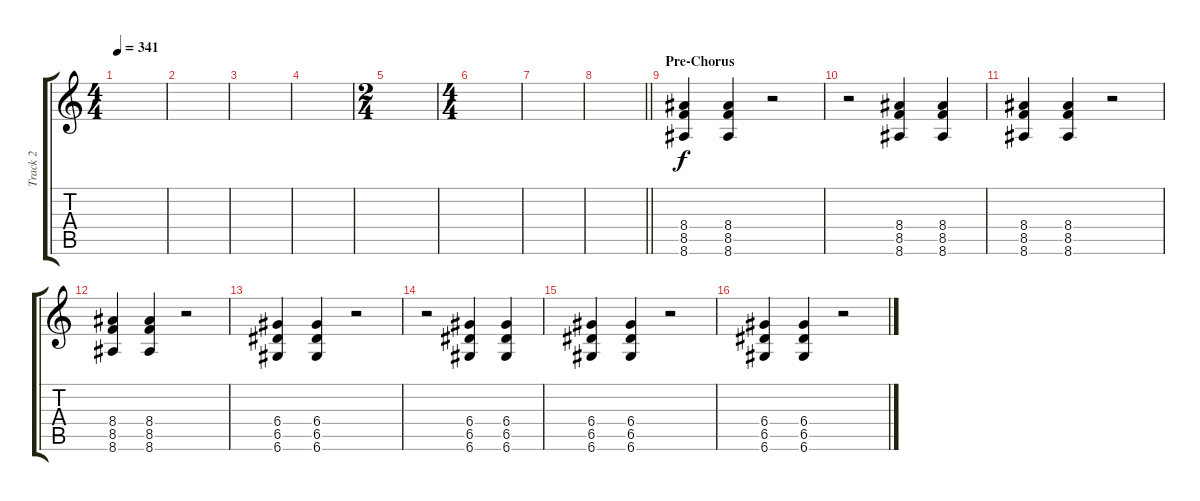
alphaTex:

\track ("Track 2" "Track 2") {instrument overdrivenguitar}
\staff {score tabs}
\tuning (E4 B3 G3 D3 A2 D2) {hide}
\ts (4 4)
\tempo 341
\clef g2
\ks c
|
|
|
|
\ts (2 4)
|
\ts (4 4)
|
|
\barLineRight lightlight
|
\section ("" "Pre-Chorus")
(8.4 8.5 8.6).4{dy f} (8.4 8.5 8.6).4 r.2 |
r.2 (8.4 8.5 8.6).4 (8.4 8.5 8.6).4 |
(8.4 8.5 8.6).4 (8.4 8.5 8.6).4 r.2 |
(8.4 8.5 8.6).4 (8.4 8.5 8.6).4 r.2 |
(6.4 6.5 6.6).4 (6.4 6.5 6.6).4 r.2 |
r.2 (6.4 6.5 6.6).4 (6.4 6.5 6.6).4 |
(6.4 6.5 6.6).4 (6.4 6.5 6.6).4 r.2 |
(6.4 6.5 6.6).4 (6.4 6.5 6.6).4 r.2
